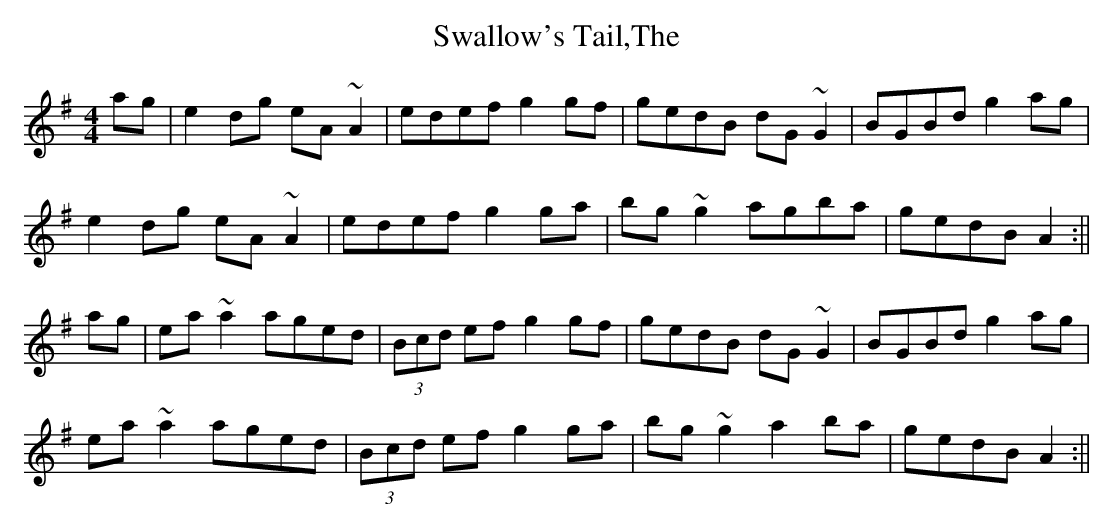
X:1
T:Swallow's Tail,The
M:4/4
L:1/8
K:G
ag|e2dg  eA ~A2|edef g2 gf|gedB dG ~G2|BGBd g2 ag|!
   e2dg eA ~A2|edef g2 ga|bg ~g2 agba|gedB A2 :||!
ag|ea ~a2 aged|(3Bcd ef g2 gf|gedB dG ~G2|BGBd g2ag| !
   ea ~a2 aged|(3Bcd ef g2 ga|bg ~g2 a2 ba|gedB A2 :||
